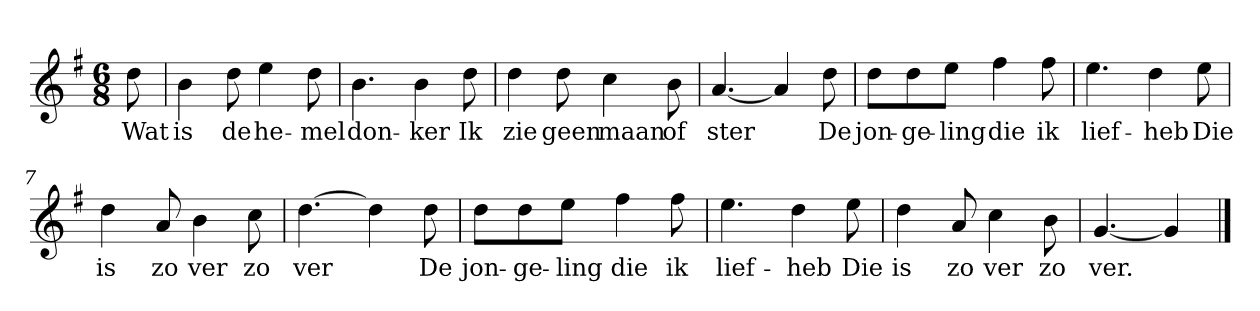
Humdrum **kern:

**kern	**text
*part1	*part1
*staff1	*staff1
*clefG2	*
*k[f#]	*
*G:	*
*M6/8	*
*MM120	*
=	=
8dd	Wat
=1	=1
4b	is
8dd	de
4ee	he-
8dd	-mel
=2	=2
4.b	don-
4b	-ker
8dd	Ik
=3	=3
4dd	zie
8dd	geen
4cc	maan
8b	of
=4	=4
[4.a	ster
4a]	.
8dd	De
=5	=5
8dd\L	jon-
8dd\	-ge-
8ee\J	-ling
4ff#	die
8ff#	ik
=6	=6
4.ee	lief-
4dd	-heb
8ee	Die
=7	=7
4dd	is
8a	zo
4b	ver
8cc	zo
=8	=8
[4.dd	ver
4dd]	.
8dd	De
=9	=9
8dd\L	jon-
8dd\	-ge-
8ee\J	-ling
4ff#	die
8ff#	ik
=10	=10
4.ee	lief-
4dd	-heb
8ee	Die
=11	=11
4dd	is
8a	zo
4cc	ver
8b	zo
=12	=12
[4.g	ver.
4g]	.
==	==
*-	*-
